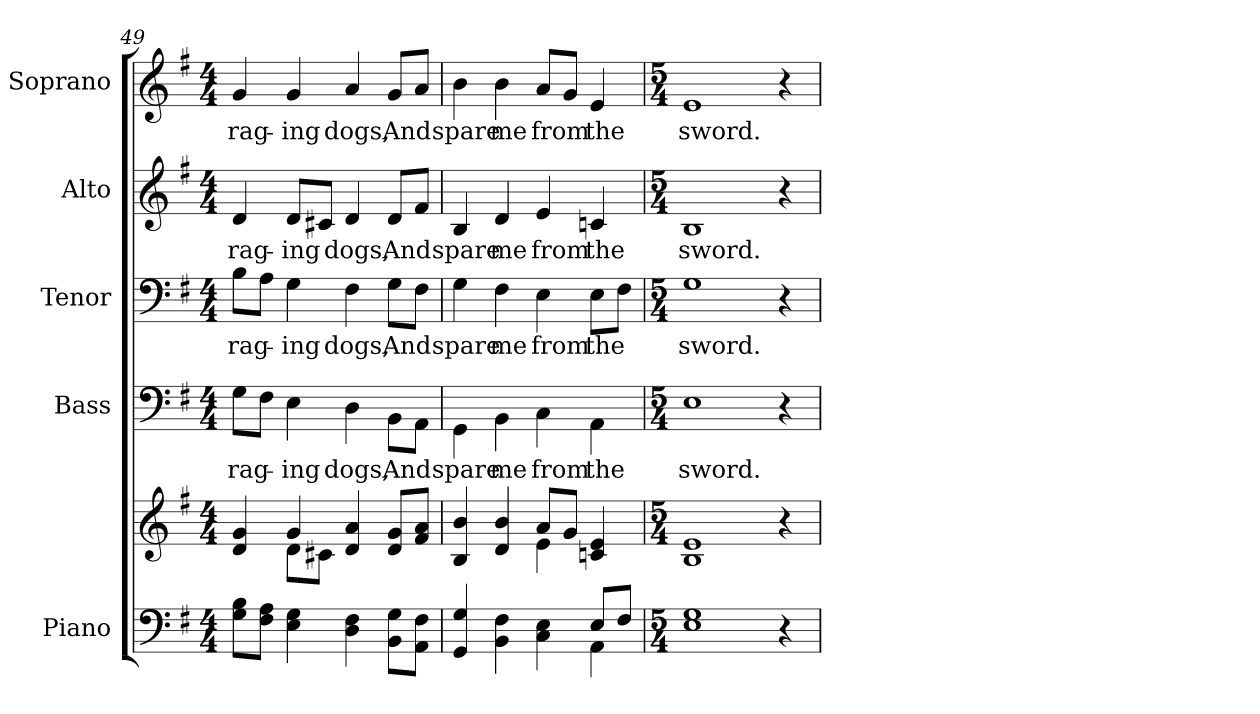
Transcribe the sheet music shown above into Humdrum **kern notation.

**kern	**kern	**kern	**text	**kern	**text	**kern	**text	**kern	**text
*part5	*part5	*part4	*part4	*part3	*part3	*part2	*part2	*part1	*part1
*staff6	*staff5	*staff4	*staff4	*staff3	*staff3	*staff2	*staff2	*staff1	*staff1
*I"Piano	*	*I"Bass	*	*I"Tenor	*	*I"Alto	*	*I"Soprano	*
*	*	*I'B.	*	*	*	*	*	*	*
!!LO:PB:g=z
*clefF4	*clefG2	*clefF4	*	*clefF4	*	*clefG2	*	*clefG2	*
*k[f#]	*k[f#]	*k[f#]	*	*k[f#]	*	*k[f#]	*	*k[f#]	*
*G:	*G:	*G:	*	*G:	*	*G:	*	*G:	*
*M4/4	*M4/4	*M4/4	*	*M4/4	*	*M4/4	*	*M4/4	*
=49	=49	=49	=49	=49	=49	=49	=49	=49	=49
*^	*^	*	*	*	*	*	*	*	*
!	!	!	!	!	!LO:LY:b:color=#000000	!	!	!	!	!	!
!	!	!	!	!	!	!	!LO:LY:b:color=#000000	!	!	!	!
!	!	!	!	!	!	!	!	!	!LO:LY:b:color=#000000	!	!
!	!	!	!	!	!	!	!	!	!	!	!LO:LY:b:color=#000000
8Gi\ 8BiL	4ryy	4di/ 4gi	4ryy	8Gi\L	rag-	8Bi\L	rag-	4di/	rag-	4gi/	rag-
8F#i\ 8AiJ	.	.	.	8F#i\J	.	8Ai\J	.	.	.	.	.
!	!	!	!	!	!LO:LY:b:color=#000000	!	!	!	!	!	!
!	!	!	!	!	!	!	!LO:LY:b:color=#000000	!	!	!	!
!	!	!	!	!	!	!	!	!	!LO:LY:b:color=#000000	!	!
!	!	!	!	!	!	!	!	!	!	!	!LO:LY:b:color=#000000
4Ei\ 4Gi	4ryy	4gi/	8di\L	4Ei\	-ing	4Gi\	-ing	8di/L	-ing	4gi/	-ing
.	.	.	8c#Xi\J	.	.	.	.	8c#Xi/J	.	.	.
!	!	!	!	!	!LO:LY:b:color=#000000	!	!	!	!	!	!
!	!	!	!	!	!	!	!LO:LY:b:color=#000000	!	!	!	!
!	!	!	!	!	!	!	!	!	!LO:LY:b:color=#000000	!	!
!	!	!	!	!	!	!	!	!	!	!	!LO:LY:b:color=#000000
4Di\ 4F#i	4ryy	4di/ 4ai	2ryy	4Di\	dogs,	4F#i\	dogs,	4di/	dogs,	4ai/	dogs,
!	!	!	!	!	!LO:LY:b:color=#000000	!	!	!	!	!	!
!	!	!	!	!	!	!	!LO:LY:b:color=#000000	!	!	!	!
!	!	!	!	!	!	!	!	!	!LO:LY:b:color=#000000	!	!
!	!	!	!	!	!	!	!	!	!	!	!LO:LY:b:color=#000000
8BBi\ 8GiL	4ryy	8di/ 8giL	.	8BBi\L	And	8Gi\L	And	8di/L	And	8gi/L	And
8AAi\ 8F#iJ	.	8f#i/ 8aiJ	.	8AAi\J	.	8F#i\J	.	8f#i/J	.	8ai/J	.
=50	=50	=50	=50	=50	=50	=50	=50	=50	=50	=50	=50
!	!	!	!	!	!LO:LY:b:color=#000000	!	!	!	!	!	!
!	!	!	!	!	!	!	!LO:LY:b:color=#000000	!	!	!	!
!	!	!	!	!	!	!	!	!	!LO:LY:b:color=#000000	!	!
!	!	!	!	!	!	!	!	!	!	!	!LO:LY:b:color=#000000
4GGi/ 4Gi	2ryy	4Bi/ 4bi	2ryy	4GGi\	spare	4Gi\	spare	4Bi/	spare	4bi\	spare
!	!	!	!	!	!LO:LY:b:color=#000000	!	!	!	!	!	!
!	!	!	!	!	!	!	!LO:LY:b:color=#000000	!	!	!	!
!	!	!	!	!	!	!	!	!	!LO:LY:b:color=#000000	!	!
!	!	!	!	!	!	!	!	!	!	!	!LO:LY:b:color=#000000
4BBi\ 4F#i	.	4di/ 4bi	.	4BBi\	me	4F#i\	me	4di/	me	4bi\	me
!	!	!	!	!	!LO:LY:b:color=#000000	!	!	!	!	!	!
!	!	!	!	!	!	!	!LO:LY:b:color=#000000	!	!	!	!
!	!	!	!	!	!	!	!	!	!LO:LY:b:color=#000000	!	!
!	!	!	!	!	!	!	!	!	!	!	!LO:LY:b:color=#000000
4Ci\ 4Ei	4ryy	8ai/L	4ei\	4Ci\	from	4Ei\	from	4ei/	from	8ai/L	from
.	.	8gi/J	.	.	.	.	.	.	.	8gi/J	.
!	!	!	!	!	!LO:LY:b:color=#000000	!	!	!	!	!	!
!	!	!	!	!	!	!	!LO:LY:b:color=#000000	!	!	!	!
!	!	!	!	!	!	!	!	!	!LO:LY:b:color=#000000	!	!
!	!	!	!	!	!	!	!	!	!	!	!LO:LY:b:color=#000000
8Ei/L	4AAi\	4cni/ 4ei	4ryy	4AAi\	the	8Ei\L	the	4cni/	the	4ei/	the
8F#i/J	.	.	.	.	.	8F#i\J	.	.	.	.	.
*v	*v	*	*	*	*	*	*	*	*	*	*
*	*v	*v	*	*	*	*	*	*	*	*
=51	=51	=51	=51	=51	=51	=51	=51	=51	=51
*M5/4	*M5/4	*M5/4	*	*M5/4	*	*M5/4	*	*M5/4	*
!	!	!	!LO:LY:b:color=#000000	!	!	!	!	!	!
!	!	!	!	!	!LO:LY:b:color=#000000	!	!	!	!
!	!	!	!	!	!	!	!LO:LY:b:color=#000000	!	!
!	!	!	!	!	!	!	!	!	!LO:LY:b:color=#000000
1Ei 1Gi	1Bi 1ei	1Ei	sword.	1Gi	sword.	1Bi	sword.	1ei	sword.
4r	4r	4r	.	4r	.	4r	.	4r	.
=	=	=	=	=	=	=	=	=	=
*-	*-	*-	*-	*-	*-	*-	*-	*-	*-
